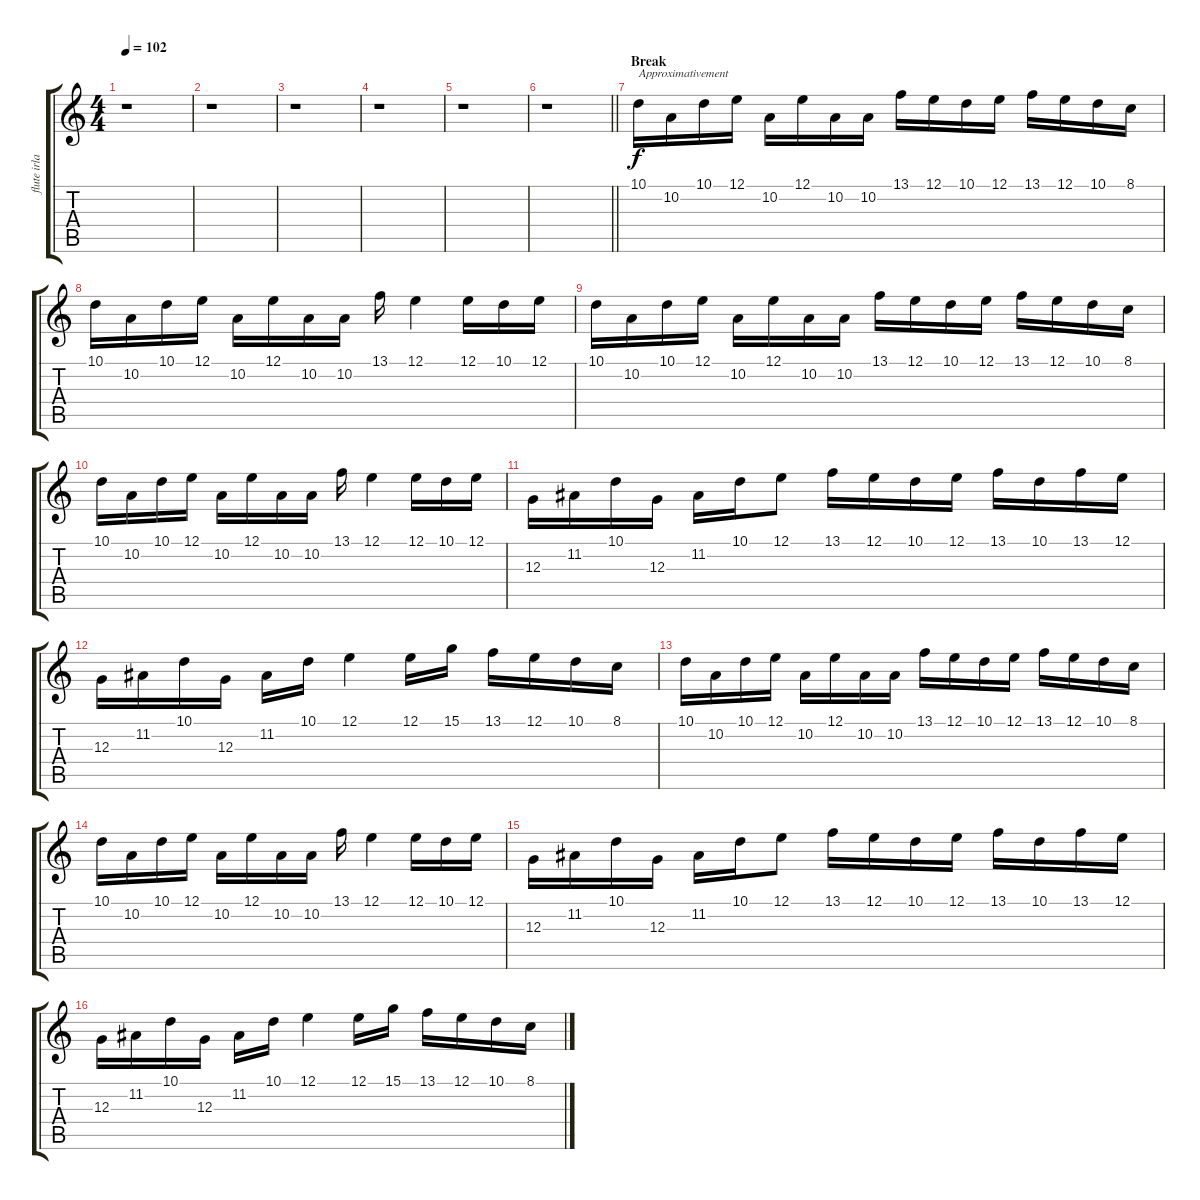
\track ("flute irlandaise" "flute irla") {instrument whistle}
\staff {score tabs}
\tuning (E4 B3 G3 D3 A2 E2) {hide}
\ts (4 4)
\tempo 102
\clef g2
\ks c
r.1{dy f} |
r.1 |
r.1 |
r.1 |
r.1 |
\barLineRight lightlight
r.1 |
\section ("" "Break")
10.1.16{txt "Approximativement"} 10.2.16 10.1.16 12.1.16 10.2.16 12.1.16 10.2.16 10.2.16 13.1.16 12.1.16 10.1.16 12.1.16 13.1.16 12.1.16 10.1.16 8.1.16 |
10.1.16 10.2.16 10.1.16 12.1.16 10.2.16 12.1.16 10.2.16 10.2.16 13.1.16 12.1.4 12.1.16 10.1.16 12.1.16 |
10.1.16 10.2.16 10.1.16 12.1.16 10.2.16 12.1.16 10.2.16 10.2.16 13.1.16 12.1.16 10.1.16 12.1.16 13.1.16 12.1.16 10.1.16 8.1.16 |
10.1.16 10.2.16 10.1.16 12.1.16 10.2.16 12.1.16 10.2.16 10.2.16 13.1.16 12.1.4 12.1.16 10.1.16 12.1.16 |
12.3.16 11.2.16 10.1.16 12.3.16 11.2.16 10.1.16 12.1.8 13.1.16 12.1.16 10.1.16 12.1.16 13.1.16 10.1.16 13.1.16 12.1.16 |
12.3.16 11.2.16 10.1.16 12.3.16 11.2.16 10.1.16 12.1.4 12.1.16 15.1.16 13.1.16 12.1.16 10.1.16 8.1.16 |
10.1.16 10.2.16 10.1.16 12.1.16 10.2.16 12.1.16 10.2.16 10.2.16 13.1.16 12.1.16 10.1.16 12.1.16 13.1.16 12.1.16 10.1.16 8.1.16 |
10.1.16 10.2.16 10.1.16 12.1.16 10.2.16 12.1.16 10.2.16 10.2.16 13.1.16 12.1.4 12.1.16 10.1.16 12.1.16 |
12.3.16 11.2.16 10.1.16 12.3.16 11.2.16 10.1.16 12.1.8 13.1.16 12.1.16 10.1.16 12.1.16 13.1.16 10.1.16 13.1.16 12.1.16 |
12.3.16 11.2.16 10.1.16 12.3.16 11.2.16 10.1.16 12.1.4 12.1.16 15.1.16 13.1.16 12.1.16 10.1.16 8.1.16
